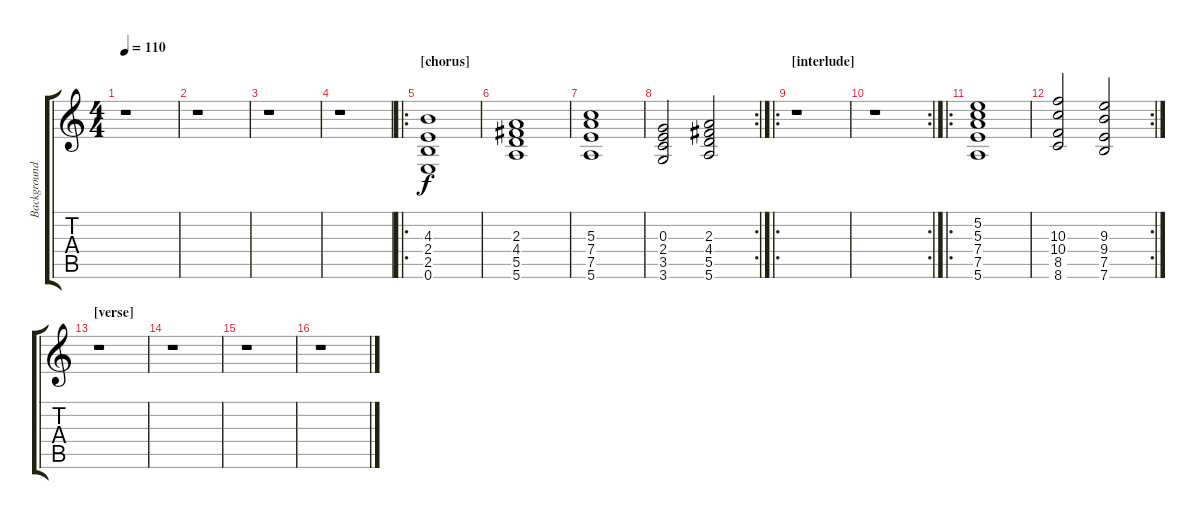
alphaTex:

\track ("Background Keyboard" "Background") {instrument pad2warm}
\staff {score tabs}
\tuning (E5 B4 G4 D4 A3 E3) {hide}
\ts (4 4)
\tempo 110
\clef g2
\ks c
r.1{dy f} |
r.1 |
r.1 |
r.1 |
\ro
\section ("" "[chorus]")
(4.3 2.4 2.5 0.6).1 |
(2.3 4.4 5.5 5.6).1 |
(5.3 7.4 7.5 5.6).1 |
\rc 2
(0.3 2.4 3.5 3.6).2 (2.3 4.4 5.5 5.6).2 |
\ro
\section ("" "[interlude]")
r.1 |
\rc 2
r.1 |
\ro
(5.2 5.3 7.4 7.5 5.6).1{volume 16} |
\rc 2
(10.3 10.4 8.5 8.6).2 (9.3 9.4 7.5 7.6).2 |
\section ("" "[verse]")
r.1 |
r.1 |
r.1 |
r.1
